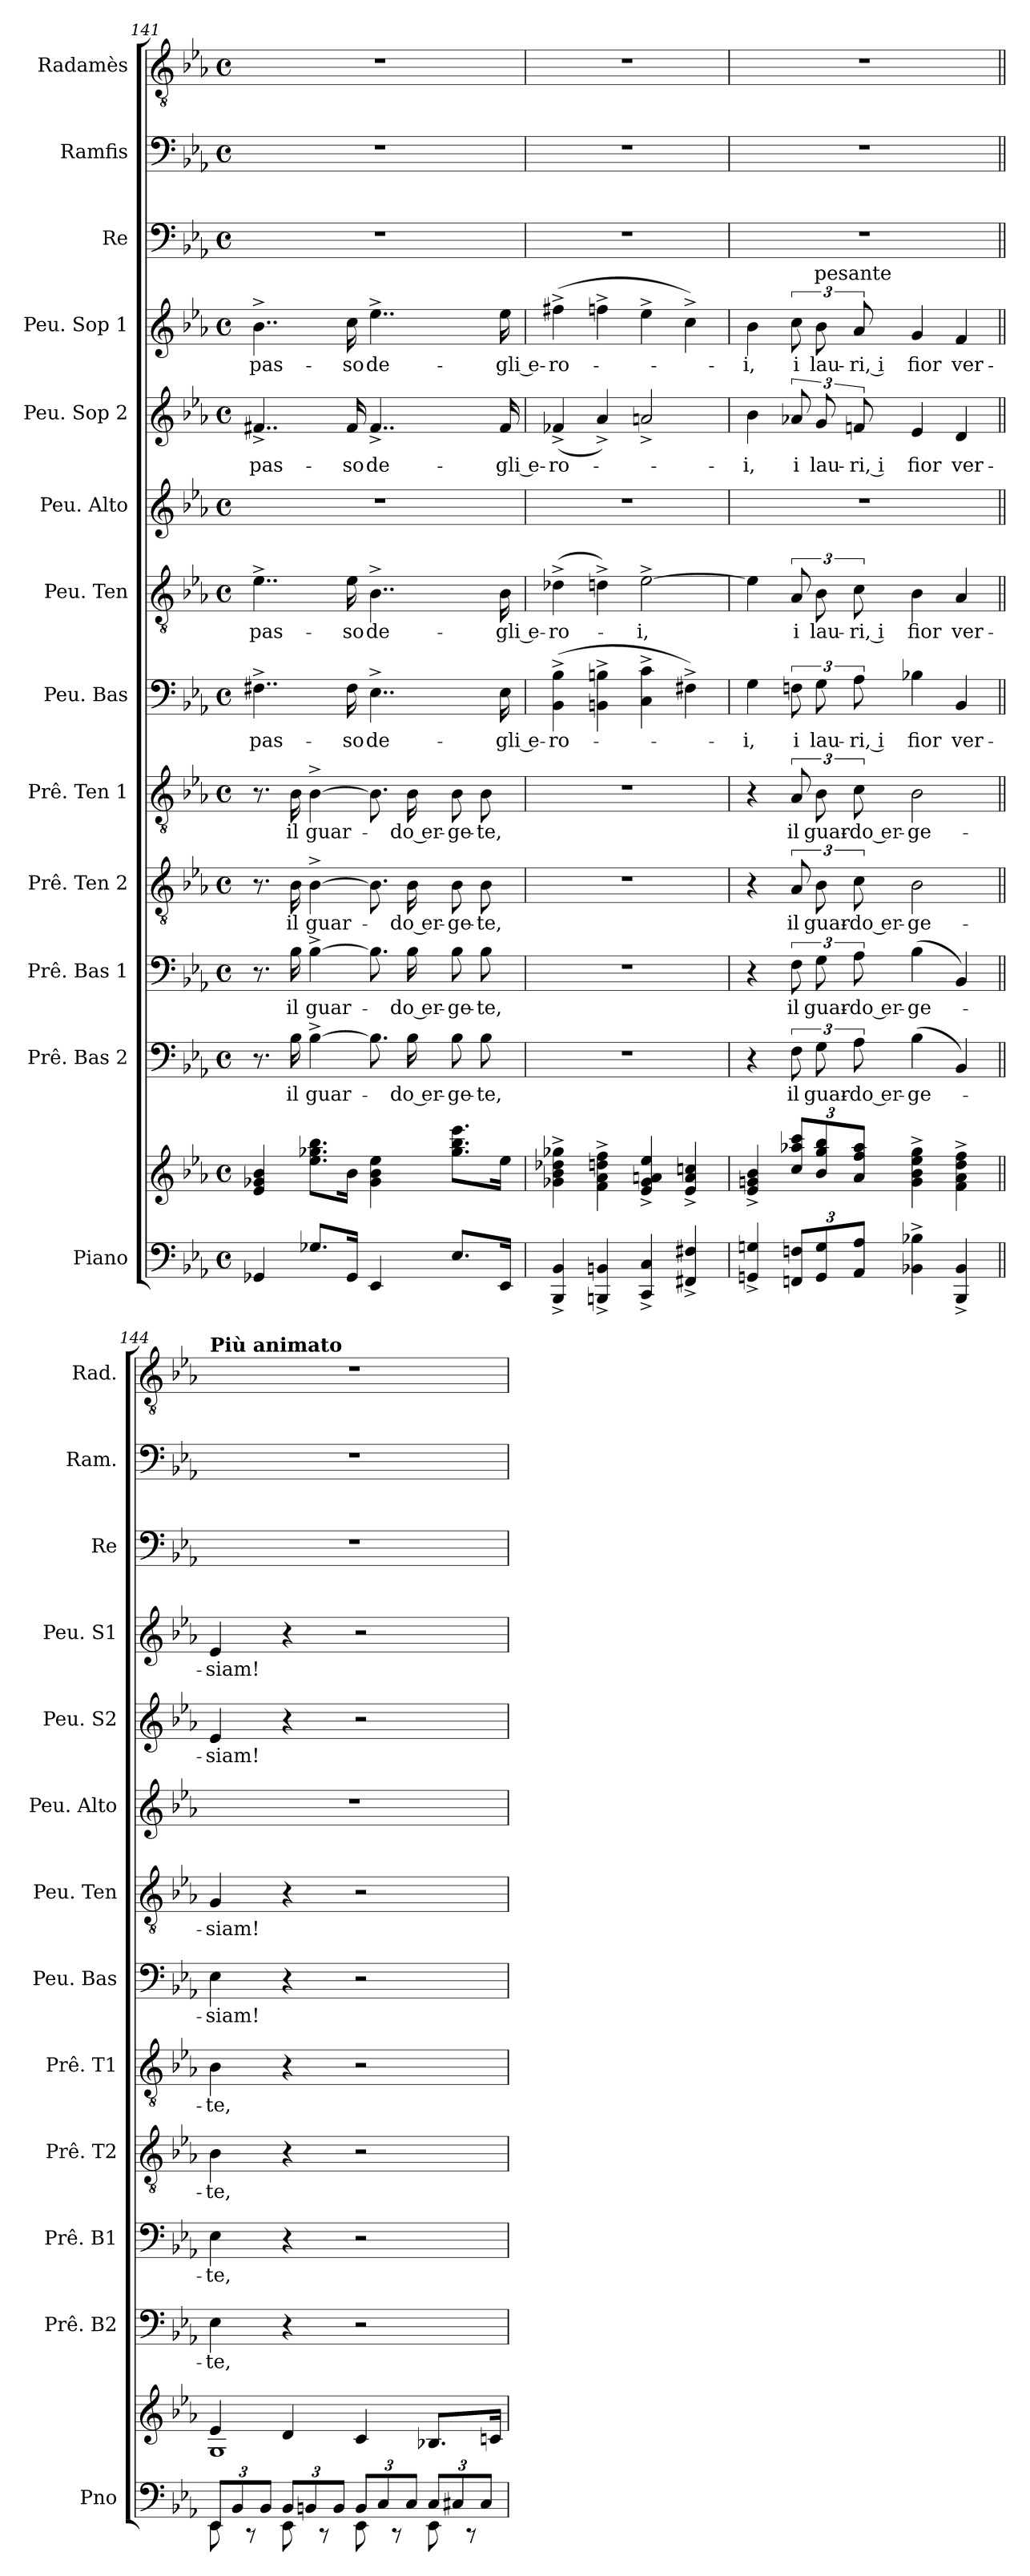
**kern	**kern	**dynam	**kern	**text	**kern	**text	**kern	**text	**kern	**text	**kern	**text	**kern	**text	**kern	**kern	**text	**kern	**text	**kern	**kern	**kern
*part13	*part13	*part13	*part12	*part12	*part11	*part11	*part10	*part10	*part9	*part9	*part8	*part8	*part7	*part7	*part6	*part5	*part5	*part4	*part4	*part3	*part2	*part1
*staff14	*staff13	*staff13/14	*staff12	*staff12	*staff11	*staff11	*staff10	*staff10	*staff9	*staff9	*staff8	*staff8	*staff7	*staff7	*staff6	*staff5	*staff5	*staff4	*staff4	*staff3	*staff2	*staff1
*I"Piano	*	*	*I"Prê. Bas 2	*	*I"Prê. Bas 1	*	*I"Prê. Ten 2	*	*I"Prê. Ten 1	*	*I"Peu. Bas	*	*I"Peu. Ten	*	*I"Peu. Alto	*I"Peu. Sop 2	*	*I"Peu. Sop 1	*	*I"Re	*I"Ramfis	*I"Radamès
*I'Pno	*	*	*I'Prê. B2	*	*I'Prê. B1	*	*I'Prê. T2	*	*I'Prê. T1	*	*I'Peu. Bas	*	*I'Peu. Ten	*	*I'Peu. Alto	*I'Peu. S2	*	*I'Peu. S1	*	*I'Re	*I'Ram.	*I'Rad.
*clefF4	*clefG2	*	*clefF4	*	*clefF4	*	*clefGv2	*	*clefGv2	*	*clefF4	*	*clefGv2	*	*clefG2	*clefG2	*	*clefG2	*	*clefF4	*clefF4	*clefGv2
*k[b-e-a-]	*k[b-e-a-]	*	*k[b-e-a-]	*	*k[b-e-a-]	*	*k[b-e-a-]	*	*k[b-e-a-]	*	*k[b-e-a-]	*	*k[b-e-a-]	*	*k[b-e-a-]	*k[b-e-a-]	*	*k[b-e-a-]	*	*k[b-e-a-]	*k[b-e-a-]	*k[b-e-a-]
*M4/4	*M4/4	*	*M4/4	*	*M4/4	*	*M4/4	*	*M4/4	*	*M4/4	*	*M4/4	*	*M4/4	*M4/4	*	*M4/4	*	*M4/4	*M4/4	*M4/4
*met(c)	*met(c)	*	*met(c)	*	*met(c)	*	*met(c)	*	*met(c)	*	*met(c)	*	*met(c)	*	*met(c)	*met(c)	*	*met(c)	*	*met(c)	*met(c)	*met(c)
=141	=141	=141	=141	=141	=141	=141	=141	=141	=141	=141	=141	=141	=141	=141	=141	=141	=141	=141	=141	=141	=141	=141
!	!	!	!	!	!	!	!	!	!	!	!	!LO:LY:b:color=#0055FF	!	!LO:LY:b:color=#0055FF	!	!	!LO:LY:b:color=#0055FF	!	!LO:LY:b:color=#0055FF	!	!	!
4GG-X/	4e-/ 4g-X/ 4b-/	.	8.r	.	8.r	.	8.r	.	8.r	.	4..F#X^\	pas-	4..e-^\	pas-	1r	4..f#X^/	pas-	4..b-^\	pas-	1r	1r	1r
!	!	!	!	!LO:LY:b:color=#0055FF	!	!LO:LY:b:color=#0055FF	!	!LO:LY:b:color=#AA0000	!	!LO:LY:b:color=#0055FF	!	!	!	!	!	!	!	!	!	!	!	!
.	.	.	16B-\	il	16B-\	il	16B-\	il	16B-\	il	.	.	.	.	.	.	.	.	.	.	.	.
!	!	!	!	!LO:LY:b:color=#0055FF	!	!LO:LY:b:color=#0055FF	!	!LO:LY:b:color=#AA0000	!	!LO:LY:b:color=#0055FF	!	!	!	!	!	!	!	!	!	!	!	!
8.G-X/L	8.ee-\ 8.gg-X\ 8.bb-\L	.	[4B-^\	guar-	[4B-^\	guar-	[4B-^\	guar-	[4B-^\	guar-	.	.	.	.	.	.	.	.	.	.	.	.
!	!	!	!	!	!	!	!	!	!	!	!	!LO:LY:b:color=#0055FF	!	!LO:LY:b:color=#0055FF	!	!	!LO:LY:b:color=#0055FF	!	!LO:LY:b:color=#0055FF	!	!	!
16GG-/Jk	16b-\Jk	.	.	.	.	.	.	.	.	.	16F#\	-so	16e-\	-so	.	16f#/	-so	16cc\	-so	.	.	.
!	!	!	!	!	!	!	!	!	!	!	!	!LO:LY:b:color=#0055FF	!	!LO:LY:b:color=#0055FF	!	!	!LO:LY:b:color=#0055FF	!	!LO:LY:b:color=#0055FF	!	!	!
4EE-/	4g-\ 4b-\ 4ee-\	.	8.B-\]	.	8.B-\]	.	8.B-\]	.	8.B-\]	.	4..E-^\	de-	4..B-^\	de-	.	4..f#^/	de-	4..ee-^\	de-	.	.	.
!	!	!	!	!LO:LY:b:color=#0055FF	!	!LO:LY:b:color=#0055FF	!	!LO:LY:b:color=#AA0000	!	!LO:LY:b:color=#0055FF	!	!	!	!	!	!	!	!	!	!	!	!
.	.	.	16B-\	do er-	16B-\	do er-	16B-\	do er-	16B-\	do er-	.	.	.	.	.	.	.	.	.	.	.	.
!	!	!	!	!LO:LY:b:color=#0055FF	!	!LO:LY:b:color=#0055FF	!	!LO:LY:b:color=#AA0000	!	!LO:LY:b:color=#0055FF	!	!	!	!	!	!	!	!	!	!	!	!
8.E-/L	8.gg-\ 8.bb-\ 8.eee-\L	.	8B-\	-ge-	8B-\	-ge-	8B-\	-ge-	8B-\	-ge-	.	.	.	.	.	.	.	.	.	.	.	.
!	!	!	!	!LO:LY:b:color=#0055FF	!	!LO:LY:b:color=#0055FF	!	!LO:LY:b:color=#AA0000	!	!LO:LY:b:color=#0055FF	!	!	!	!	!	!	!	!	!	!	!	!
.	.	.	8B-\	-te,	8B-\	-te,	8B-\	-te,	8B-\	-te,	.	.	.	.	.	.	.	.	.	.	.	.
!	!	!	!	!	!	!	!	!	!	!	!	!LO:LY:b:color=#0055FF	!	!LO:LY:b:color=#0055FF	!	!	!LO:LY:b:color=#0055FF	!	!LO:LY:b:color=#0055FF	!	!	!
16EE-/Jk	16ee-\Jk	.	.	.	.	.	.	.	.	.	16E-\	gli e-	16B-\	gli e-	.	16f#/	gli e-	16ee-\	gli e-	.	.	.
!!LO:PB:g=z
=142	=142	=142	=142	=142	=142	=142	=142	=142	=142	=142	=142	=142	=142	=142	=142	=142	=142	=142	=142	=142	=142	=142
!	!	!	!	!	!	!	!	!	!	!	!	!LO:LY:b:color=#0055FF	!	!LO:LY:b:color=#0055FF	!	!	!LO:LY:b:color=#0055FF	!	!LO:LY:b:color=#0055FF	!	!	!
4BBB-/^ 4BB-/^	4g-X\^ 4b-\^ 4dd-X\^ 4gg-X\^	.	1r	.	1r	.	1r	.	1r	.	(>4BB-\^ 4B-\^	-ro-	(>4d-X^\	-ro-	1r	(<4f-X^/	-ro-	(>4ff#X^\	-ro-	1r	1r	1r
4BBBn/^ 4BBn/^	4f\^ 4a-\^ 4ddn\^ 4ff\^	.	.	.	.	.	.	.	.	.	4BBn\^ 4Bn\^	.	4dn^\)	.	.	4a-^/)	.	4ffn^\	.	.	.	.
!	!	!	!	!	!	!	!	!	!	!	!	!	!	!LO:LY:b:color=#0055FF	!	!	!	!	!	!	!	!
4CC/^ 4C/^	4e-/^ 4g-/^ 4an/^ 4ee-/^	.	.	.	.	.	.	.	.	.	4C\^ 4c\^	.	[2e-^\	-i,	.	2an^/	.	4ee-^\	.	.	.	.
4FF#X/^ 4F#X/^	4e-/^ 4a/^ 4ccn/^	.	.	.	.	.	.	.	.	.	4F#X^\)	.	.	.	.	.	.	4cc^\)	.	.	.	.
=143	=143	=143	=143	=143	=143	=143	=143	=143	=143	=143	=143	=143	=143	=143	=143	=143	=143	=143	=143	=143	=143	=143
!	!	!	!	!	!	!	!	!	!	!	!	!LO:LY:b:color=#0055FF	!	!	!	!	!LO:LY:b:color=#0055FF	!	!LO:LY:b:color=#0055FF	!	!	!
4GGn/^ 4Gn/^	4e-/^ 4gn/^ 4b-/^	.	4r	.	4r	.	4r	.	4r	.	4G\	-i,	4e-\]	.	1r	4b-\	-i,	4b-\	-i,	1r	1r	1r
*Xbrackettup	*Xbrackettup	*	*	*	*	*	*	*	*	*	*	*	*	*	*	*	*	*	*	*	*	*
!	!	!	!	!LO:LY:b:color=#0055FF	!	!LO:LY:b:color=#0055FF	!	!LO:LY:b:color=#AA0000	!	!LO:LY:b:color=#0055FF	!	!LO:LY:b:color=#0055FF	!	!LO:LY:b:color=#0055FF	!	!	!LO:LY:b:color=#0055FF	!	!LO:LY:b:color=#0055FF	!	!	!
12FFn/ 12Fn/L	12cc/ 12aa-X/ 12ccc/L	.	12F\	il	12F\	il	12A-/	il	12A-/	il	12Fn\	i	12A-/	i	.	12a-X/	i	12cc\	i	.	.	.
!	!	!	!	!	!	!	!	!	!	!	!	!	!	!	!	!	!	!LO:TX:a:t=pesante	!	!	!	!
!	!	!	!	!LO:LY:b:color=#0055FF	!	!LO:LY:b:color=#0055FF	!	!LO:LY:b:color=#AA0000	!	!LO:LY:b:color=#0055FF	!	!LO:LY:b:color=#0055FF	!	!LO:LY:b:color=#0055FF	!	!	!LO:LY:b:color=#0055FF	!	!LO:LY:b:color=#0055FF	!	!	!
12GG/ 12G/	12b-/ 12gg/ 12bb-/	.	12G\	guar-	12G\	guar-	12B-\	guar-	12B-\	guar-	12G\	lau-	12B-\	lau-	.	12g/	lau-	12b-\	lau-	.	.	.
!	!	!	!	!LO:LY:b:color=#0055FF	!	!LO:LY:b:color=#0055FF	!	!LO:LY:b:color=#AA0000	!	!LO:LY:b:color=#0055FF	!	!LO:LY:b:color=#0055FF	!	!LO:LY:b:color=#0055FF	!	!	!LO:LY:b:color=#0055FF	!	!LO:LY:b:color=#0055FF	!	!	!
12AA-/ 12A-/J	12a-/ 12ff/ 12aa-/J	.	12A-\	do er-	12A-\	do er-	12c\	do er-	12c\	do er-	12A-\	ri, i	12c\	ri, i	.	12fn/	ri, i	12a-/	ri, i	.	.	.
!	!	!	!	!LO:LY:b:color=#0055FF	!	!LO:LY:b:color=#0055FF	!	!LO:LY:b:color=#AA0000	!	!LO:LY:b:color=#0055FF	!	!LO:LY:b:color=#0055FF	!	!LO:LY:b:color=#0055FF	!	!	!LO:LY:b:color=#0055FF	!	!LO:LY:b:color=#0055FF	!	!	!
4BB-X\^ 4B-X\^	4g\^ 4b-\^ 4ee-\^ 4gg\^	.	(>4B-\	-ge-	(>4B-\	-ge-	2B-\	-ge-	2B-\	-ge-	4B-X\	fior	4B-\	fior	.	4e-/	fior	4g/	fior	.	.	.
!	!	!	!	!	!	!	!	!	!	!	!	!LO:LY:b:color=#0055FF	!	!LO:LY:b:color=#0055FF	!	!	!LO:LY:b:color=#0055FF	!	!LO:LY:b:color=#0055FF	!	!	!
4BBB-/^ 4BB-/^	4f\^ 4a-\^ 4dd\^ 4ff\^	.	4BB-/)	.	4BB-/)	.	.	.	.	.	4BB-/	ver-	4A-/	ver-	.	4d/	ver-	4f/	ver-	.	.	.
=144||	=144||	=144||	=144||	=144||	=144||	=144||	=144||	=144||	=144||	=144||	=144||	=144||	=144||	=144||	=144||	=144||	=144||	=144||	=144||	=144||	=144||	=144||
!!LO:REH:place=s1:a:fs=18:t=L
*	*	*	*	*	*	*	*	*	*	*	*	*	*	*	*	*	*	*	*	*	*	*MM132
*^	*^	*	*	*	*	*	*	*	*	*	*	*	*	*	*	*	*	*	*	*	*	*
!	!	!	!	!	!	!	!	!	!	!	!	!	!	!	!	!	!	!	!	!	!	!	!	!LO:TX:a:B:t=Più animato
!	!	!	!	!LO:DY:a=2	!	!LO:LY:b:color=#0055FF	!	!LO:LY:b:color=#0055FF	!	!LO:LY:b:color=#AA0000	!	!LO:LY:b:color=#0055FF	!	!LO:LY:b:color=#0055FF	!	!LO:LY:b:color=#0055FF	!	!	!LO:LY:b:color=#0055FF	!	!LO:LY:b:color=#0055FF	!	!	!
!	!	!	!	!LO:DY:n=1:a	!	!	!	!	!	!	!	!	!	!	!	!	!	!	!	!	!	!	!	!
12EE-/L	8EE-\	4e-/	1G	p mf	4E-\	-te,	4E-\	-te,	4B-\	-te,	4B-\	-te,	4E-\	-siam!	4G/	-siam!	1r	4e-/	-siam!	4e-/	-siam!	1r	1r	1r
12BB-/	.	.	.	.	.	.	.	.	.	.	.	.	.	.	.	.	.	.	.	.	.	.	.	.
.	8r	.	.	.	.	.	.	.	.	.	.	.	.	.	.	.	.	.	.	.	.	.	.	.
12BB-/J	.	.	.	.	.	.	.	.	.	.	.	.	.	.	.	.	.	.	.	.	.	.	.	.
12BB-/L	8EE-\	4d/	.	.	4r	.	4r	.	4r	.	4r	.	4r	.	4r	.	.	4r	.	4r	.	.	.	.
12BBn/	.	.	.	.	.	.	.	.	.	.	.	.	.	.	.	.	.	.	.	.	.	.	.	.
.	8r	.	.	.	.	.	.	.	.	.	.	.	.	.	.	.	.	.	.	.	.	.	.	.
12BB/J	.	.	.	.	.	.	.	.	.	.	.	.	.	.	.	.	.	.	.	.	.	.	.	.
12BB/L	8EE-\	4c/	.	.	2r	.	2r	.	2r	.	2r	.	2r	.	2r	.	.	2r	.	2r	.	.	.	.
12C/	.	.	.	.	.	.	.	.	.	.	.	.	.	.	.	.	.	.	.	.	.	.	.	.
.	8r	.	.	.	.	.	.	.	.	.	.	.	.	.	.	.	.	.	.	.	.	.	.	.
12C/J	.	.	.	.	.	.	.	.	.	.	.	.	.	.	.	.	.	.	.	.	.	.	.	.
12C/L	8EE-\	8.B-X/L	.	.	.	.	.	.	.	.	.	.	.	.	.	.	.	.	.	.	.	.	.	.
12C#X/	.	.	.	.	.	.	.	.	.	.	.	.	.	.	.	.	.	.	.	.	.	.	.	.
.	8r	.	.	.	.	.	.	.	.	.	.	.	.	.	.	.	.	.	.	.	.	.	.	.
12C#/J	.	.	.	.	.	.	.	.	.	.	.	.	.	.	.	.	.	.	.	.	.	.	.	.
.	.	16cn/Jk	.	.	.	.	.	.	.	.	.	.	.	.	.	.	.	.	.	.	.	.	.	.
*v	*v	*	*	*	*	*	*	*	*	*	*	*	*	*	*	*	*	*	*	*	*	*	*	*
*	*v	*v	*	*	*	*	*	*	*	*	*	*	*	*	*	*	*	*	*	*	*	*	*
=	=	=	=	=	=	=	=	=	=	=	=	=	=	=	=	=	=	=	=	=	=	=
*-	*-	*-	*-	*-	*-	*-	*-	*-	*-	*-	*-	*-	*-	*-	*-	*-	*-	*-	*-	*-	*-	*-
